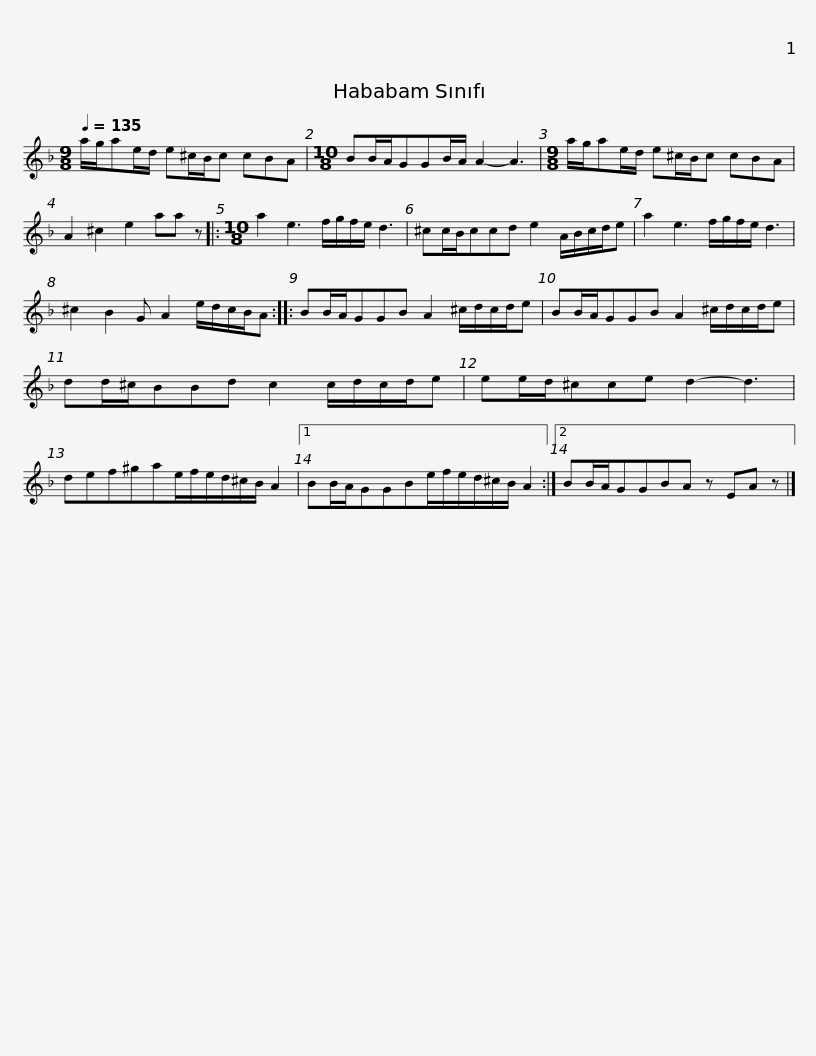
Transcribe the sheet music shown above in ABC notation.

X:1
L:1/8
Q:1/4=135
M:9/8
I:linebreak $
K:F
V:1 treble
V:1
 a/g/ae/d/ e^c/B/c cBA |[M:10/8] BB/A/GGB/A/ A2- A3 |[M:9/8] a/g/ae/d/ e^c/B/c cBA |$ A2 ^c2 e2 aa z |:[M:10/8] a2 e3 f/g/f/e/ d3 | %5
 ^cc/B/ccd e2 A/B/c/d/e | a2 e3 f/g/f/e/ d3 |$ ^c2 B2 G A2 e/d/c/B/A :: BB/A/GGB A2 ^c/d/c/d/e | BB/A/GGB A2 ^c/d/c/d/e |$ %10
 dd/^c/BBd c2 c/d/c/d/e | ee/d/^cce d2- d3 | def^gae/f/e/d/^c/B/ A2 |1$ BB/A/GGBe/f/e/d/^c/B/ A2 :|2 BB/A/GGBA z EA z |] %15
